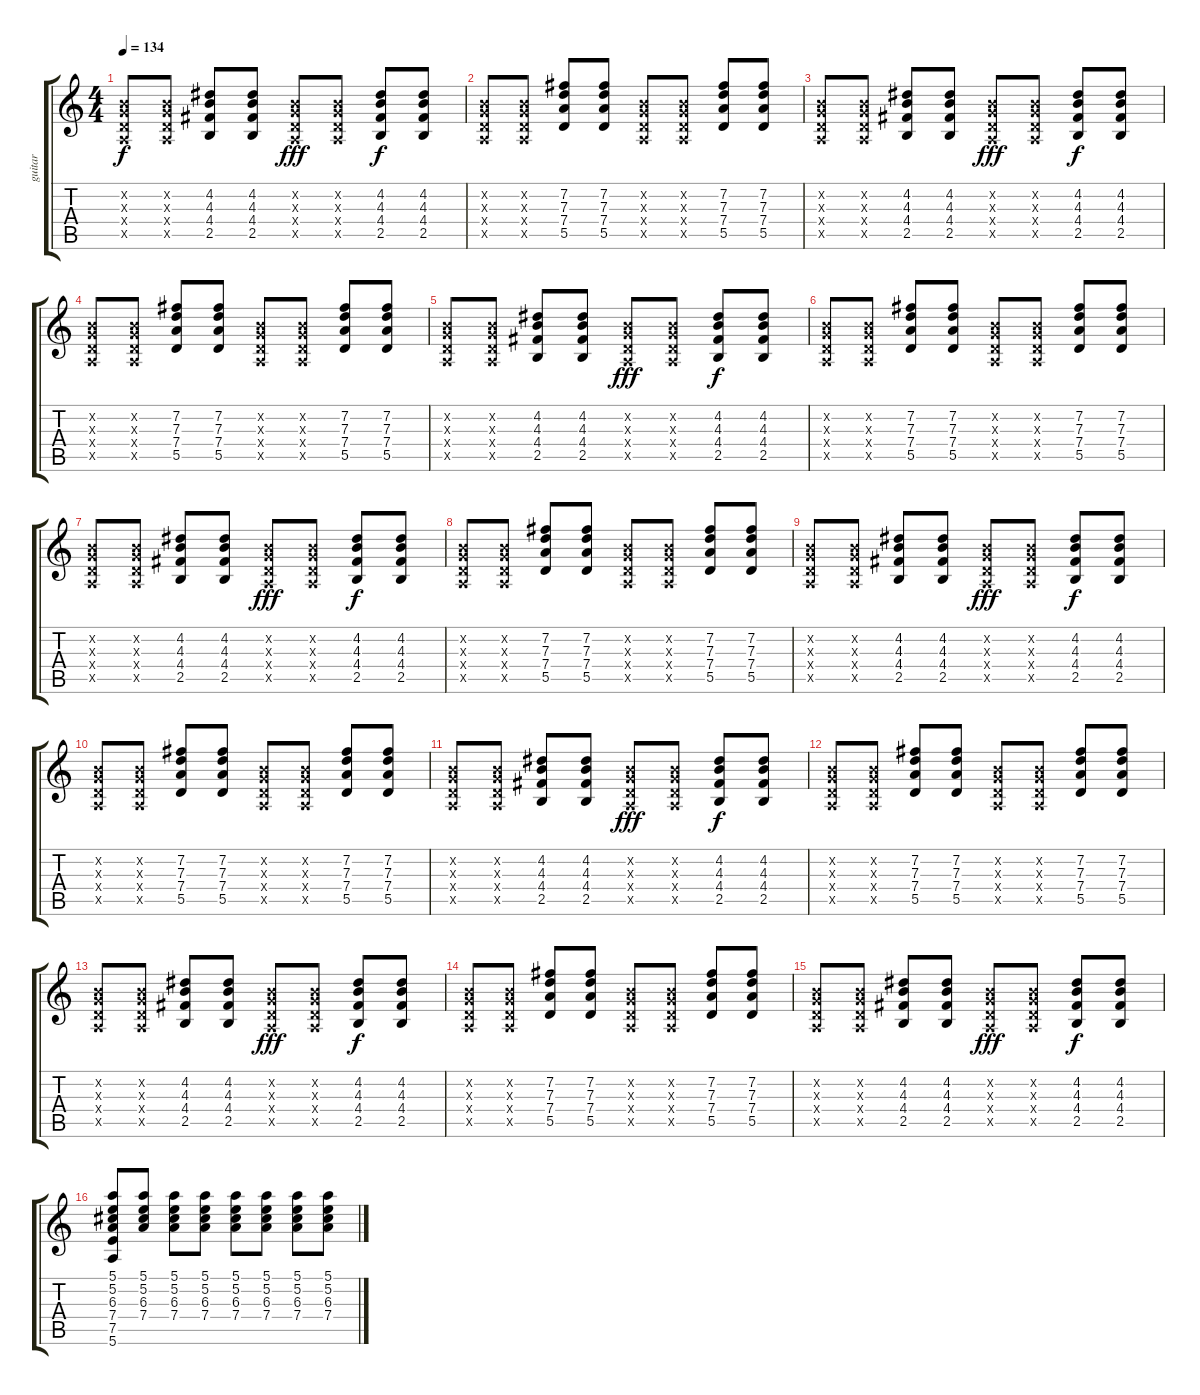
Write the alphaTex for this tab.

\track ("guitar" "guitar") {instrument distortionguitar}
\staff {score tabs}
\tuning (E4 B3 G3 D3 A2 E2) {hide}
\ts (4 4)
\tempo 134
\clef g2
\ks c
(0.2{x} 0.3{x} 0.4{x} 0.5{x}).8{dy f} (0.2{x} 0.3{x} 0.4{x} 0.5{x}).8 (4.2 4.3 4.4 2.5).8 (4.2 4.3 4.4 2.5).8 (0.2{x} 0.3{x} 0.4{x} 0.5{x}).8{dy fff} (0.2{x} 0.3{x} 0.4{x} 0.5{x}).8 (4.2 4.3 4.4 2.5).8{dy f} (4.2 4.3 4.4 2.5).8 |
(0.2{x} 0.3{x} 0.4{x} 0.5{x}).8 (0.2{x} 0.3{x} 0.4{x} 0.5{x}).8 (7.2 7.3 7.4 5.5).8 (7.2 7.3 7.4 5.5).8 (0.2{x} 0.3{x} 0.4{x} 0.5{x}).8 (0.2{x} 0.3{x} 0.4{x} 0.5{x}).8 (7.2 7.3 7.4 5.5).8 (7.2 7.3 7.4 5.5).8 |
(0.2{x} 0.3{x} 0.4{x} 0.5{x}).8 (0.2{x} 0.3{x} 0.4{x} 0.5{x}).8 (4.2 4.3 4.4 2.5).8 (4.2 4.3 4.4 2.5).8 (0.2{x} 0.3{x} 0.4{x} 0.5{x}).8{dy fff} (0.2{x} 0.3{x} 0.4{x} 0.5{x}).8 (4.2 4.3 4.4 2.5).8{dy f} (4.2 4.3 4.4 2.5).8 |
(0.2{x} 0.3{x} 0.4{x} 0.5{x}).8 (0.2{x} 0.3{x} 0.4{x} 0.5{x}).8 (7.2 7.3 7.4 5.5).8 (7.2 7.3 7.4 5.5).8 (0.2{x} 0.3{x} 0.4{x} 0.5{x}).8 (0.2{x} 0.3{x} 0.4{x} 0.5{x}).8 (7.2 7.3 7.4 5.5).8 (7.2 7.3 7.4 5.5).8 |
(0.2{x} 0.3{x} 0.4{x} 0.5{x}).8 (0.2{x} 0.3{x} 0.4{x} 0.5{x}).8 (4.2 4.3 4.4 2.5).8 (4.2 4.3 4.4 2.5).8 (0.2{x} 0.3{x} 0.4{x} 0.5{x}).8{dy fff} (0.2{x} 0.3{x} 0.4{x} 0.5{x}).8 (4.2 4.3 4.4 2.5).8{dy f} (4.2 4.3 4.4 2.5).8 |
(0.2{x} 0.3{x} 0.4{x} 0.5{x}).8 (0.2{x} 0.3{x} 0.4{x} 0.5{x}).8 (7.2 7.3 7.4 5.5).8 (7.2 7.3 7.4 5.5).8 (0.2{x} 0.3{x} 0.4{x} 0.5{x}).8 (0.2{x} 0.3{x} 0.4{x} 0.5{x}).8 (7.2 7.3 7.4 5.5).8 (7.2 7.3 7.4 5.5).8 |
(0.2{x} 0.3{x} 0.4{x} 0.5{x}).8 (0.2{x} 0.3{x} 0.4{x} 0.5{x}).8 (4.2 4.3 4.4 2.5).8 (4.2 4.3 4.4 2.5).8 (0.2{x} 0.3{x} 0.4{x} 0.5{x}).8{dy fff} (0.2{x} 0.3{x} 0.4{x} 0.5{x}).8 (4.2 4.3 4.4 2.5).8{dy f} (4.2 4.3 4.4 2.5).8 |
(0.2{x} 0.3{x} 0.4{x} 0.5{x}).8 (0.2{x} 0.3{x} 0.4{x} 0.5{x}).8 (7.2 7.3 7.4 5.5).8 (7.2 7.3 7.4 5.5).8 (0.2{x} 0.3{x} 0.4{x} 0.5{x}).8 (0.2{x} 0.3{x} 0.4{x} 0.5{x}).8 (7.2 7.3 7.4 5.5).8 (7.2 7.3 7.4 5.5).8 |
(0.2{x} 0.3{x} 0.4{x} 0.5{x}).8 (0.2{x} 0.3{x} 0.4{x} 0.5{x}).8 (4.2 4.3 4.4 2.5).8 (4.2 4.3 4.4 2.5).8 (0.2{x} 0.3{x} 0.4{x} 0.5{x}).8{dy fff} (0.2{x} 0.3{x} 0.4{x} 0.5{x}).8 (4.2 4.3 4.4 2.5).8{dy f} (4.2 4.3 4.4 2.5).8 |
(0.2{x} 0.3{x} 0.4{x} 0.5{x}).8 (0.2{x} 0.3{x} 0.4{x} 0.5{x}).8 (7.2 7.3 7.4 5.5).8 (7.2 7.3 7.4 5.5).8 (0.2{x} 0.3{x} 0.4{x} 0.5{x}).8 (0.2{x} 0.3{x} 0.4{x} 0.5{x}).8 (7.2 7.3 7.4 5.5).8 (7.2 7.3 7.4 5.5).8 |
(0.2{x} 0.3{x} 0.4{x} 0.5{x}).8 (0.2{x} 0.3{x} 0.4{x} 0.5{x}).8 (4.2 4.3 4.4 2.5).8 (4.2 4.3 4.4 2.5).8 (0.2{x} 0.3{x} 0.4{x} 0.5{x}).8{dy fff} (0.2{x} 0.3{x} 0.4{x} 0.5{x}).8 (4.2 4.3 4.4 2.5).8{dy f} (4.2 4.3 4.4 2.5).8 |
(0.2{x} 0.3{x} 0.4{x} 0.5{x}).8 (0.2{x} 0.3{x} 0.4{x} 0.5{x}).8 (7.2 7.3 7.4 5.5).8 (7.2 7.3 7.4 5.5).8 (0.2{x} 0.3{x} 0.4{x} 0.5{x}).8 (0.2{x} 0.3{x} 0.4{x} 0.5{x}).8 (7.2 7.3 7.4 5.5).8 (7.2 7.3 7.4 5.5).8 |
(0.2{x} 0.3{x} 0.4{x} 0.5{x}).8 (0.2{x} 0.3{x} 0.4{x} 0.5{x}).8 (4.2 4.3 4.4 2.5).8 (4.2 4.3 4.4 2.5).8 (0.2{x} 0.3{x} 0.4{x} 0.5{x}).8{dy fff} (0.2{x} 0.3{x} 0.4{x} 0.5{x}).8 (4.2 4.3 4.4 2.5).8{dy f} (4.2 4.3 4.4 2.5).8 |
(0.2{x} 0.3{x} 0.4{x} 0.5{x}).8 (0.2{x} 0.3{x} 0.4{x} 0.5{x}).8 (7.2 7.3 7.4 5.5).8 (7.2 7.3 7.4 5.5).8 (0.2{x} 0.3{x} 0.4{x} 0.5{x}).8 (0.2{x} 0.3{x} 0.4{x} 0.5{x}).8 (7.2 7.3 7.4 5.5).8 (7.2 7.3 7.4 5.5).8 |
(0.2{x} 0.3{x} 0.4{x} 0.5{x}).8 (0.2{x} 0.3{x} 0.4{x} 0.5{x}).8 (4.2 4.3 4.4 2.5).8 (4.2 4.3 4.4 2.5).8 (0.2{x} 0.3{x} 0.4{x} 0.5{x}).8{dy fff} (0.2{x} 0.3{x} 0.4{x} 0.5{x}).8 (4.2 4.3 4.4 2.5).8{dy f} (4.2 4.3 4.4 2.5).8 |
(5.1 5.2 6.3 7.4 7.5 5.6).8 (5.1 5.2 6.3 7.4).8 (5.1 5.2 6.3 7.4).8 (5.1 5.2 6.3 7.4).8 (5.1 5.2 6.3 7.4).8 (5.1 5.2 6.3 7.4).8 (5.1 5.2 6.3 7.4).8 (5.1 5.2 6.3 7.4).8
